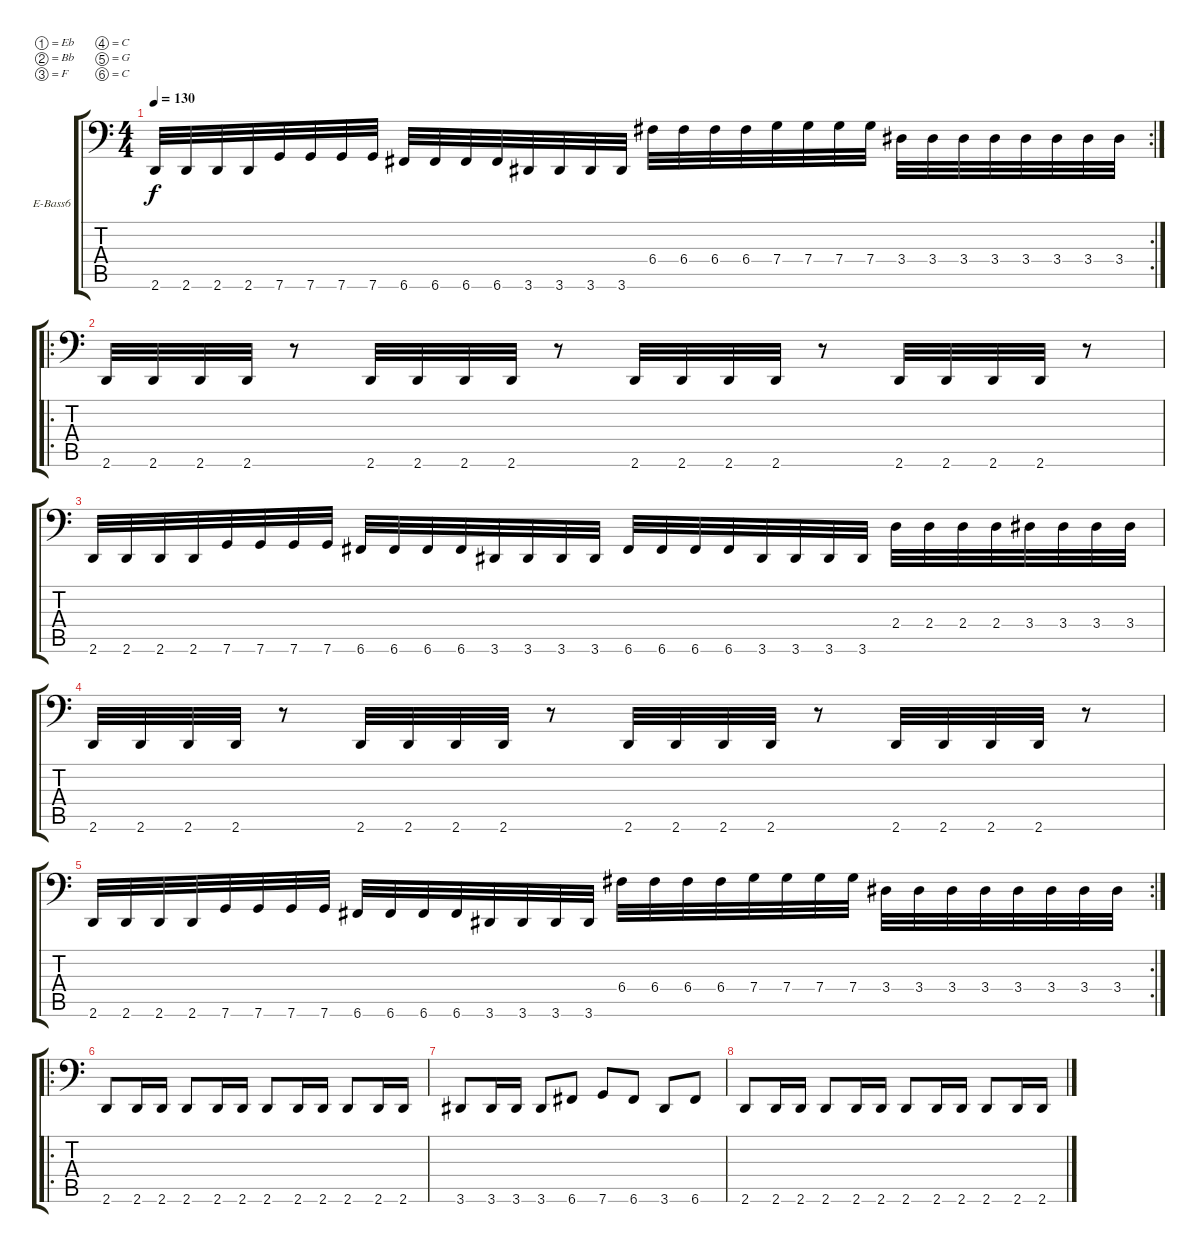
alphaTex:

\bracketExtendMode groupsimilarinstruments
\firstSystemTrackNameOrientation horizontal
\otherSystemsTrackNameOrientation horizontal
\track ("Traccia 3" "E-Bass6") {instrument electricbasspick}
\staff {score tabs}
\tuning (Eb3 Bb2 F2 C2 G1 C1)
\rc 2
\ts (4 4)
\tempo 130
\clef f4
\ks c
2.6.32{dy f} 2.6.32 2.6.32 2.6.32 7.6.32 7.6.32 7.6.32 7.6.32 6.6.32 6.6.32 6.6.32 6.6.32 3.6.32 3.6.32 3.6.32 3.6.32 6.4.32 6.4.32 6.4.32 6.4.32 7.4.32 7.4.32 7.4.32 7.4.32 3.4.32 3.4.32 3.4.32 3.4.32 3.4.32 3.4.32 3.4.32 3.4.32 |
\ro
\beaming (8 2 2 2 2)
2.6.32 2.6.32 2.6.32 2.6.32 r.8 2.6.32 2.6.32 2.6.32 2.6.32 r.8 2.6.32 2.6.32 2.6.32 2.6.32 r.8 2.6.32 2.6.32 2.6.32 2.6.32 r.8 |
2.6.32 2.6.32 2.6.32 2.6.32 7.6.32 7.6.32 7.6.32 7.6.32 6.6.32 6.6.32 6.6.32 6.6.32 3.6.32 3.6.32 3.6.32 3.6.32 6.6.32 6.6.32 6.6.32 6.6.32 3.6.32 3.6.32 3.6.32 3.6.32 2.4.32 2.4.32 2.4.32 2.4.32 3.4.32 3.4.32 3.4.32 3.4.32 |
2.6.32 2.6.32 2.6.32 2.6.32 r.8 2.6.32 2.6.32 2.6.32 2.6.32 r.8 2.6.32 2.6.32 2.6.32 2.6.32 r.8 2.6.32 2.6.32 2.6.32 2.6.32 r.8 |
\rc 2
2.6.32 2.6.32 2.6.32 2.6.32 7.6.32 7.6.32 7.6.32 7.6.32 6.6.32 6.6.32 6.6.32 6.6.32 3.6.32 3.6.32 3.6.32 3.6.32 6.4.32 6.4.32 6.4.32 6.4.32 7.4.32 7.4.32 7.4.32 7.4.32 3.4.32 3.4.32 3.4.32 3.4.32 3.4.32 3.4.32 3.4.32 3.4.32 |
\ro
2.6.8 2.6.16 2.6.16 2.6.8 2.6.16 2.6.16 2.6.8 2.6.16 2.6.16 2.6.8 2.6.16 2.6.16 |
3.6.8 3.6.16 3.6.16 3.6.8 6.6.8 7.6.8 6.6.8 3.6.8 6.6.8 |
2.6.8 2.6.16 2.6.16 2.6.8 2.6.16 2.6.16 2.6.8 2.6.16 2.6.16 2.6.8 2.6.16 2.6.16
